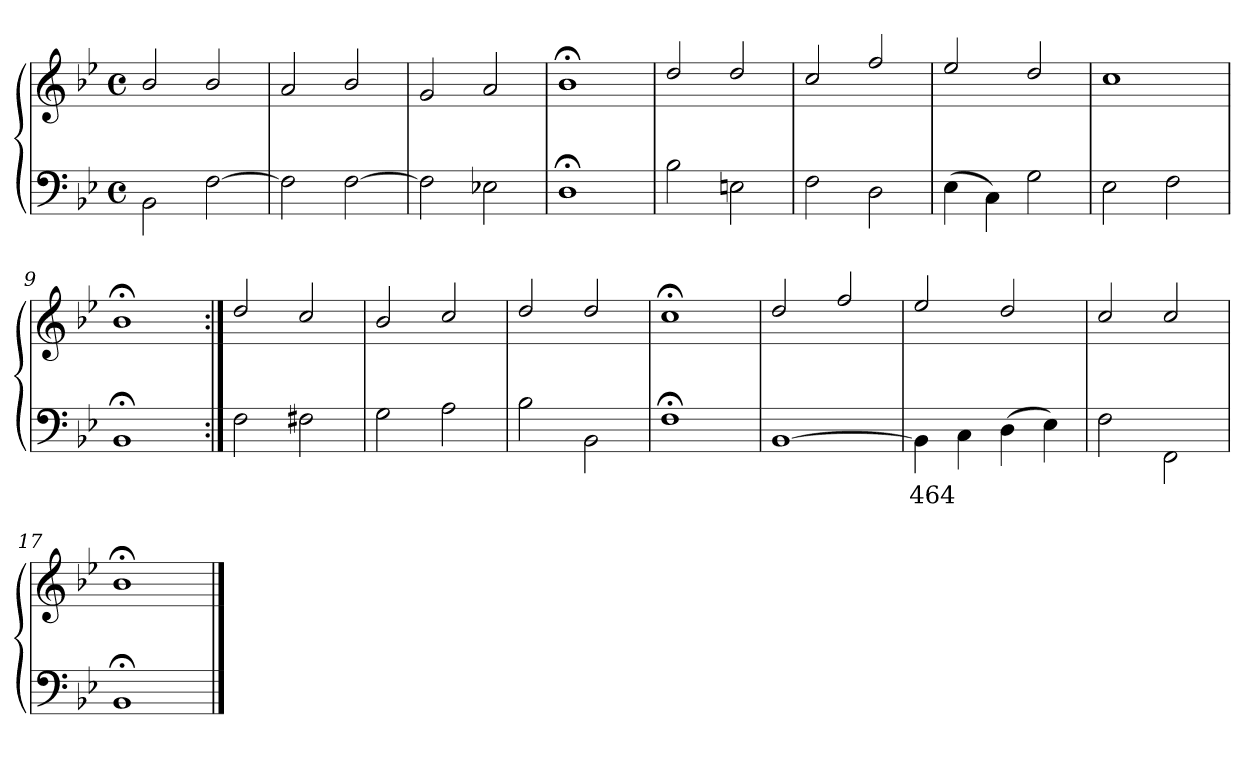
**kern	**text	**kern
*part1	*part1	*part1
*staff2	*staff2	*staff1
*clefF4	*	*clefG2
*k[b-e-]	*	*k[b-e-]
*M4/4	*	*M4/4
*met(c)	*	*met(c)
=1	=1	=1
2BB-\	.	2b-/
[2F\	.	2b-/
=2	=2	=2
2F\]	.	2a/
[2F\	.	2b-/
=3	=3	=3
2F\]	.	2g/
2E-X\	.	2a/
=4	=4	=4
1D;\	.	1b-;</
=5	=5	=5
2B-\	.	2dd/
2En\	.	2dd/
=6	=6	=6
2F\	.	2cc/
2D\	.	2ff/
=7	=7	=7
(4E-\	.	2ee-/
4C\)	.	.
2G\	.	2dd/
=8	=8	=8
2E-\	.	1cc/
2F\	.	.
=9	=9	=9
1BB-;\	.	1b-;</
!!LO:LB:g=z
=10:|!	=10:|!	=10:|!
2F\	.	2dd/
2F#X\	.	2cc/
=11	=11	=11
2G\	.	2b-/
2A\	.	2cc/
=12	=12	=12
2B-\	.	2dd/
2BB-\	.	2dd/
=13	=13	=13
1F;\	.	1cc;</
=14	=14	=14
[1BB-\	.	2dd/
.	.	2ff/
=15	=15	=15
4BB-\]	464	2ee-/
4C\	.	.
(4D\	.	2dd/
4E-\)	.	.
=16	=16	=16
2F\	.	2cc/
2FF\	.	2cc/
=17	=17	=17
1BB-;\	.	1b-;</
==	==	==
*-	*-	*-
